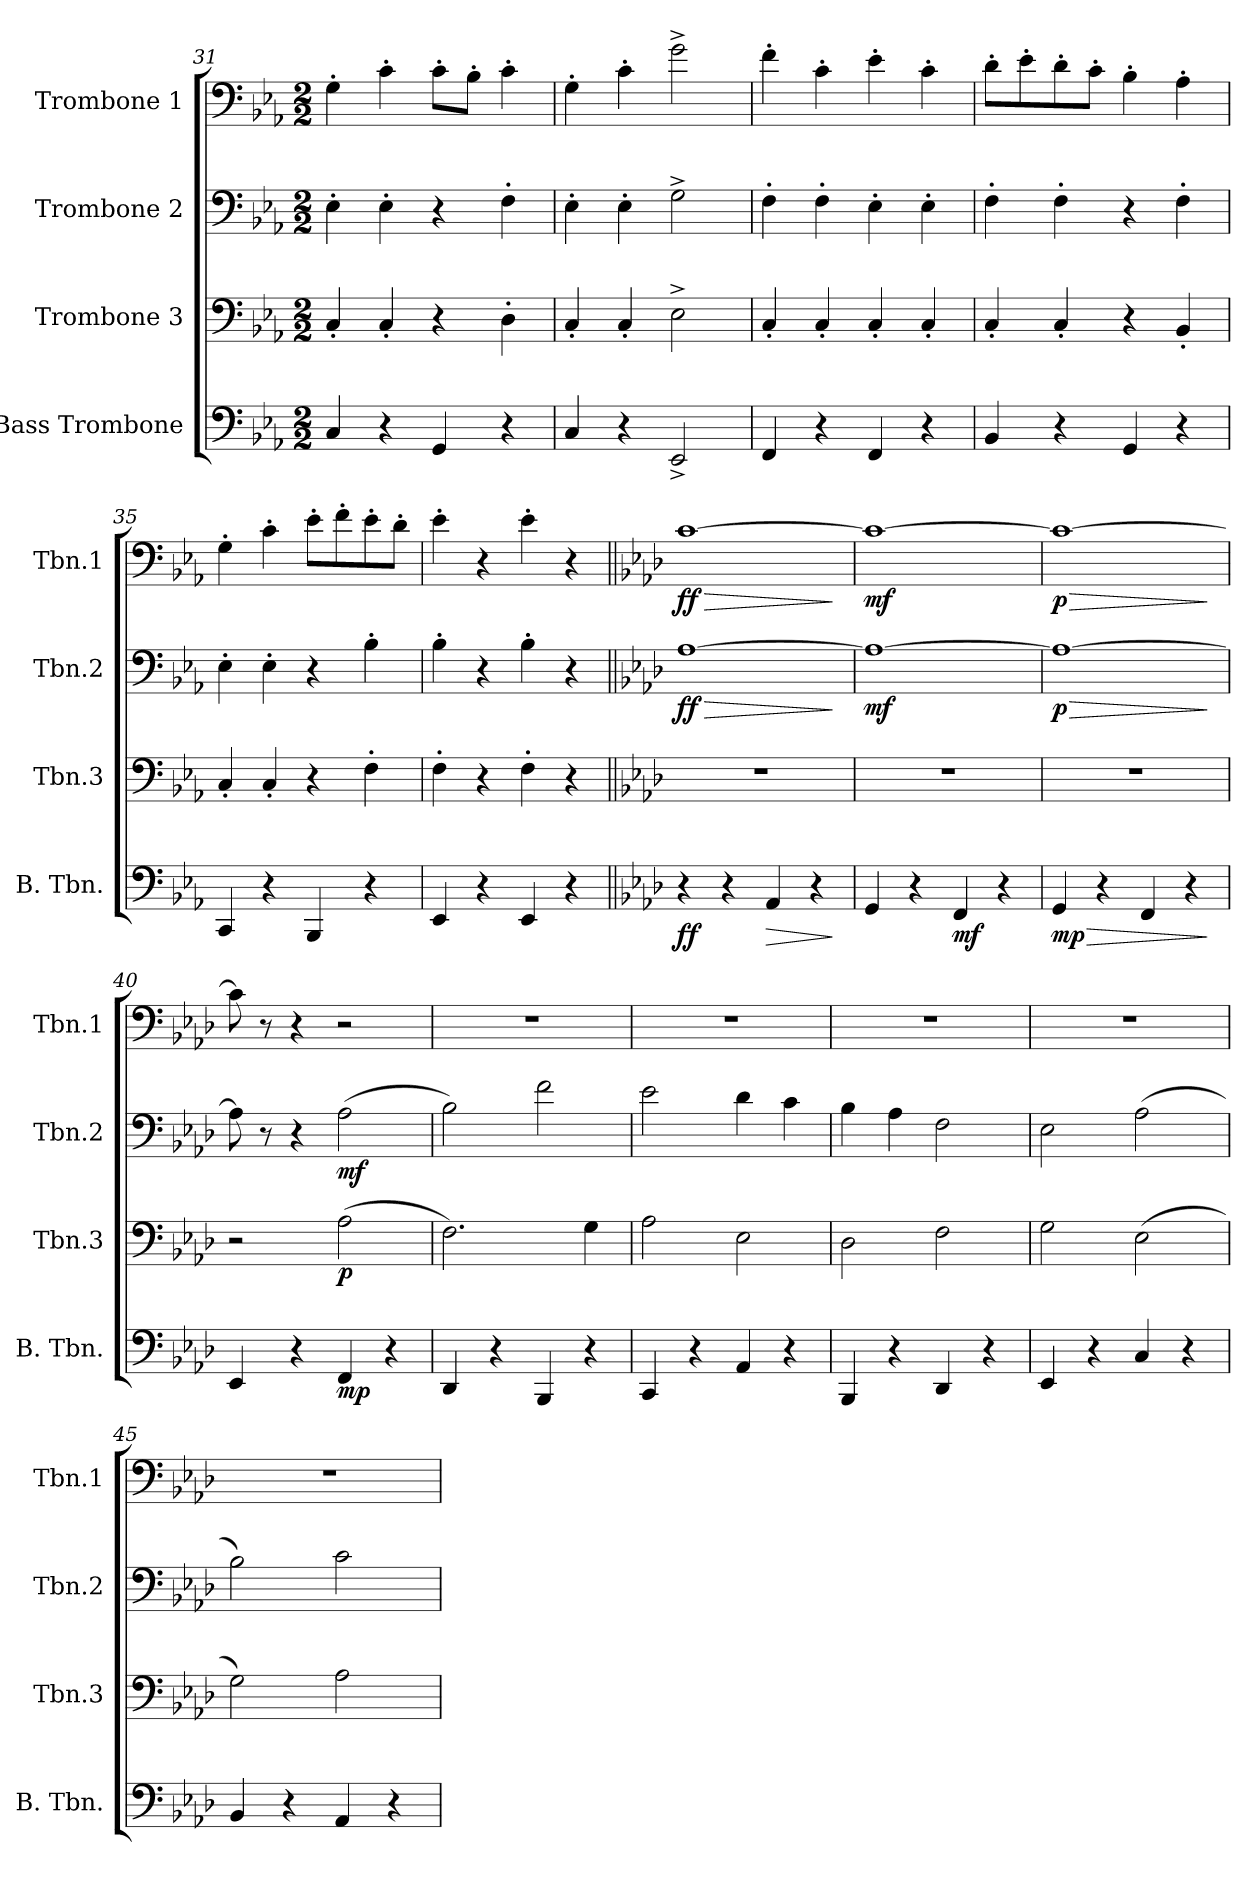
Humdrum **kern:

**kern	**dynam	**kern	**dynam	**kern	**dynam	**kern	**dynam
*part4	*part4	*part3	*part3	*part2	*part2	*part1	*part1
*staff4	*staff4	*staff3	*staff3	*staff2	*staff2	*staff1	*staff1
*I"Bass Trombone	*	*I"Trombone 3	*	*I"Trombone 2	*	*I"Trombone 1	*
*I'B. Tbn.	*	*I'Tbn.3	*	*I'Tbn.2	*	*I'Tbn.1	*
*clefF4	*	*clefF4	*	*clefF4	*	*clefF4	*
*k[b-e-a-]	*	*k[b-e-a-]	*	*k[b-e-a-]	*	*k[b-e-a-]	*
*M2/2	*	*M2/2	*	*M2/2	*	*M2/2	*
=31	=31	=31	=31	=31	=31	=31	=31
4C/	.	4C'/	.	4E-'\	.	4G'\	.
4r	.	4C'/	.	4E-'\	.	4c'\	.
4GG/	.	4r	.	4r	.	8c'\L	.
.	.	.	.	.	.	8B-'\J	.
4r	.	4D'\	.	4F'\	.	4c'\	.
=32	=32	=32	=32	=32	=32	=32	=32
4C/	.	4C'/	.	4E-'\	.	4G'\	.
4r	.	4C'/	.	4E-'\	.	4c'\	.
2EE-^/	.	2E-^\	.	2G^\	.	2g^\	.
=33	=33	=33	=33	=33	=33	=33	=33
4FF/	.	4C'/	.	4F'\	.	4f'\	.
4r	.	4C'/	.	4F'\	.	4c'\	.
4FF/	.	4C'/	.	4E-'\	.	4e-'\	.
4r	.	4C'/	.	4E-'\	.	4c'\	.
=34	=34	=34	=34	=34	=34	=34	=34
4BB-/	.	4C'/	.	4F'\	.	8d'\L	.
.	.	.	.	.	.	8e-'\	.
4r	.	4C'/	.	4F'\	.	8d'\	.
.	.	.	.	.	.	8c'\J	.
4GG/	.	4r	.	4r	.	4B-'\	.
4r	.	4BB-'/	.	4F'\	.	4A-'\	.
!!LO:PB:g=z
=35	=35	=35	=35	=35	=35	=35	=35
4CC/	.	4C'/	.	4E-'\	.	4G'\	.
4r	.	4C'/	.	4E-'\	.	4c'\	.
4BBB-/	.	4r	.	4r	.	8e-'\L	.
.	.	.	.	.	.	8f'\	.
4r	.	4F'\	.	4B-'\	.	8e-'\	.
.	.	.	.	.	.	8d'\J	.
=36	=36	=36	=36	=36	=36	=36	=36
4EE-/	.	4F'\	.	4B-'\	.	4e-'\	.
4r	.	4r	.	4r	.	4r	.
4EE-/	.	4F'\	.	4B-'\	.	4e-'\	.
4r	.	4r	.	4r	.	4r	.
=37||	=37||	=37||	=37||	=37||	=37||	=37||	=37||
*k[b-e-a-d-]	*	*k[b-e-a-d-]	*	*k[b-e-a-d-]	*	*k[b-e-a-d-]	*
!	!LO:DY:b	!	!	!	!LO:HP:b	!	!LO:HP:b
!	!	!	!	!	!LO:DY:n=1:b	!	!LO:DY:n=1:b
4r	ff	1r	.	[1A-	> ff	[1c	> ff
4r	.	.	.	.	.	.	.
!	!LO:HP:b	!	!	!	!	!	!
4AA-/	>	.	.	.	.	.	.
4r	.	.	.	.	.	.	.
.	]	.	.	.	]	.	]
=38	=38	=38	=38	=38	=38	=38	=38
!	!	!	!	!	!LO:DY:b	!	!LO:DY:b
4GG/	.	1r	.	1A-_	mf	1c_	mf
4r	.	.	.	.	.	.	.
!	!LO:DY:b	!	!	!	!	!	!
4FF/	mf	.	.	.	.	.	.
4r	.	.	.	.	.	.	.
=39	=39	=39	=39	=39	=39	=39	=39
!	!LO:HP:b	!	!	!	!LO:HP:b	!	!LO:HP:b
!	!LO:DY:n=1:b	!	!	!	!LO:DY:n=1:b	!	!LO:DY:n=1:b
4GG/	> mp	1r	.	1A-_	> p	1c_	> p
4r	.	.	.	.	.	.	.
4FF/	.	.	.	.	.	.	.
4r	.	.	.	.	.	.	.
.	]	.	.	.	]	.	]
=40	=40	=40	=40	=40	=40	=40	=40
4EE-/	.	2r	.	8A-\]	.	8c\]	.
.	.	.	.	8r	.	8r	.
4r	.	.	.	4r	.	4r	.
!	!LO:DY:b	!	!LO:DY:b	!	!LO:DY:b	!	!
4FF/	mp	(>2A-\	p	(>2A-\	mf	2r	.
4r	.	.	.	.	.	.	.
=41	=41	=41	=41	=41	=41	=41	=41
4DD-/	.	2.F\)	.	2B-\)	.	1r	.
4r	.	.	.	.	.	.	.
4BBB-/	.	.	.	2f\	.	.	.
4r	.	4G\	.	.	.	.	.
!!LO:LB:g=z
=42	=42	=42	=42	=42	=42	=42	=42
4CC/	.	2A-\	.	2e-\	.	1r	.
4r	.	.	.	.	.	.	.
4AA-/	.	2E-\	.	4d-\	.	.	.
4r	.	.	.	4c\	.	.	.
=43	=43	=43	=43	=43	=43	=43	=43
4BBB-/	.	2D-\	.	4B-\	.	1r	.
4r	.	.	.	4A-\	.	.	.
4DD-/	.	2F\	.	2F\	.	.	.
4r	.	.	.	.	.	.	.
=44	=44	=44	=44	=44	=44	=44	=44
4EE-/	.	2G\	.	2E-\	.	1r	.
4r	.	.	.	.	.	.	.
4C/	.	(>2E-\	.	(>2A-\	.	.	.
4r	.	.	.	.	.	.	.
=45	=45	=45	=45	=45	=45	=45	=45
4BB-/	.	2G\)	.	2B-\)	.	1r	.
4r	.	.	.	.	.	.	.
4AA-/	.	2A-\	.	2c\	.	.	.
4r	.	.	.	.	.	.	.
=	=	=	=	=	=	=	=
*-	*-	*-	*-	*-	*-	*-	*-
